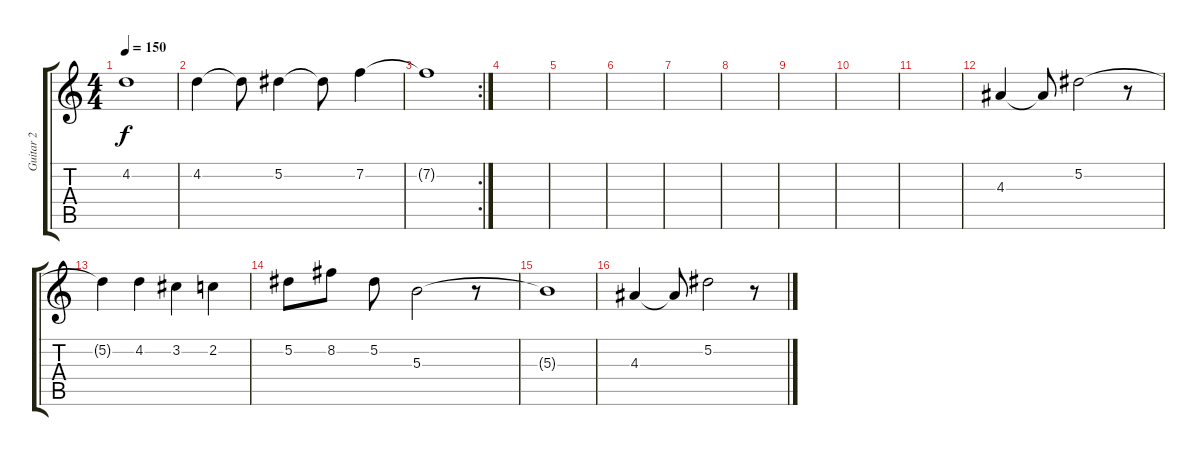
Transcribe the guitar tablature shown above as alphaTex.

\track ("Guitar 2" "Guitar 2") {instrument overdrivenguitar}
\staff {score tabs}
\tuning (Eb4 Bb3 Gb3 Db3 Ab2 Eb2) {hide}
\ts (4 4)
\tempo 150
\clef g2
\ks c
4.2{t}.1{dy f} |
4.2.4 4.2{t}.8 5.2.4 5.2{t}.8 7.2.4 |
\rc 2
7.2{t}.1 |
|
|
|
|
|
|
|
|
4.3.4 4.3{t}.8 5.2.2 r.8 |
5.2{t}.4 4.2.4 3.2.4 2.2.4 |
5.2.8 8.2.8 5.2.8 5.3.2 r.8 |
5.3{t}.1 |
4.3.4 4.3{t}.8 5.2.2 r.8
